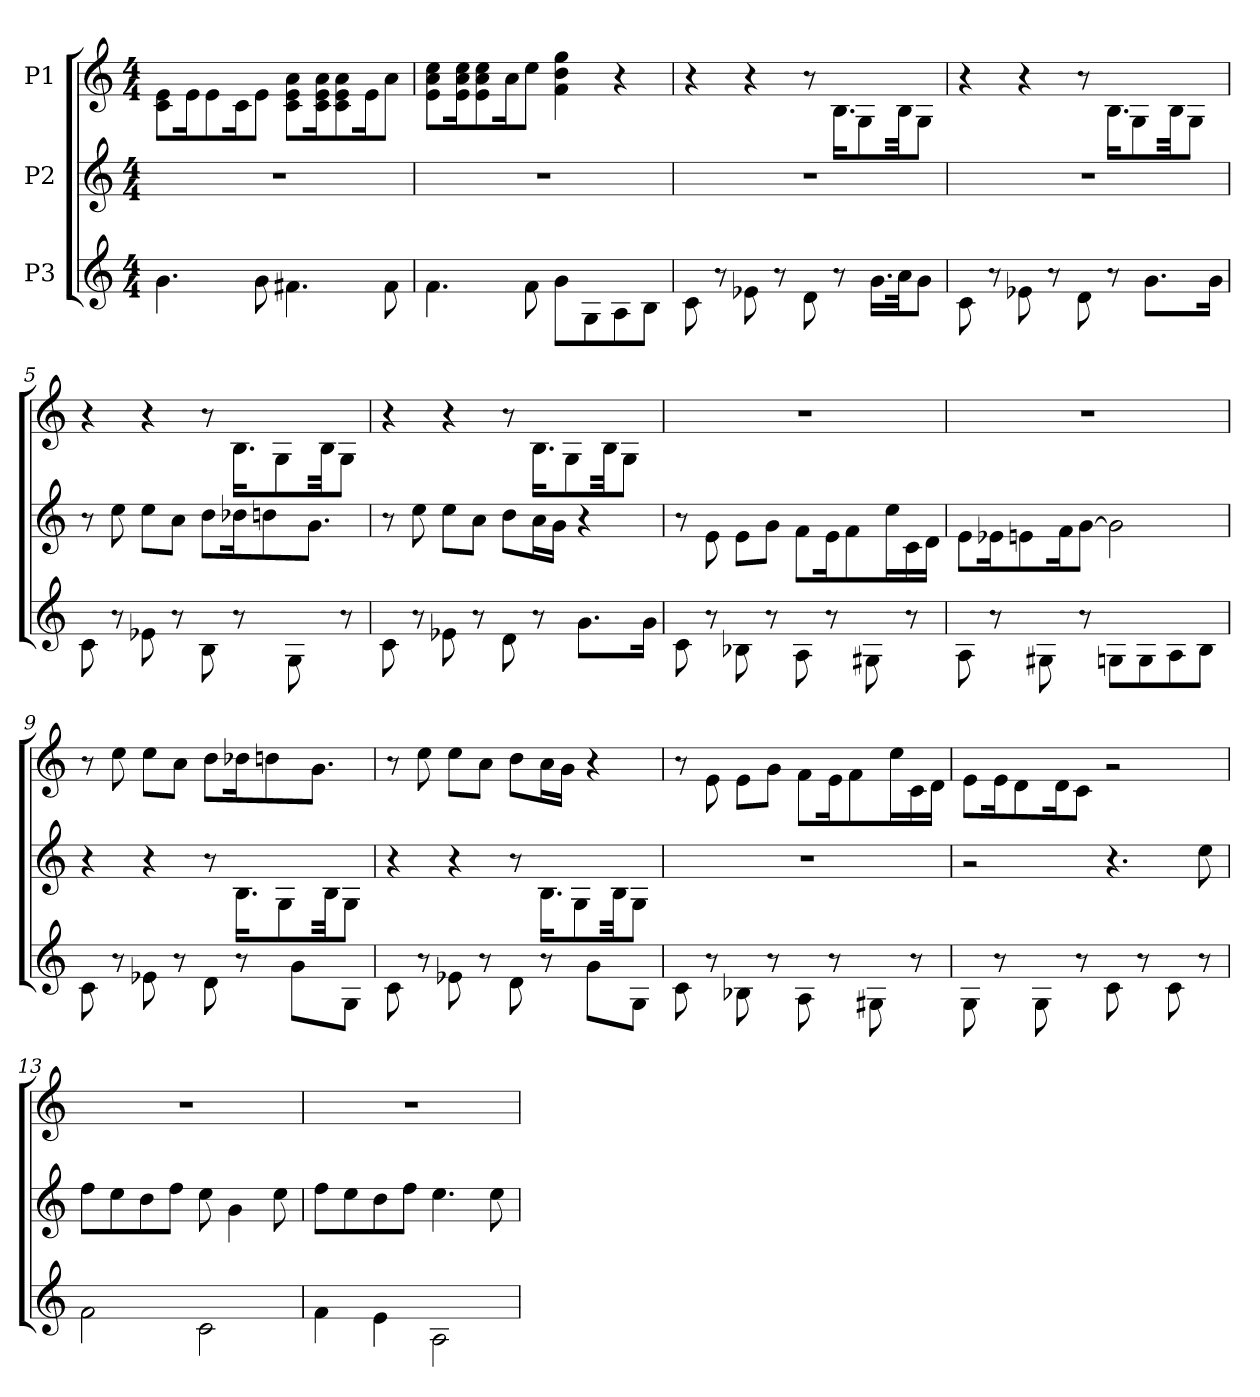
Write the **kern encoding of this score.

**kern	**kern	**kern
*part3	*part2	*part1
*staff3	*staff2	*staff1
*I"P3	*I"P2	*I"P1
!!LO:PB:g=z
*stria4	*stria4	*stria4
*	*	*
*k[]	*k[]	*k[]
*C:	*C:	*C:
*M4/4	*M4/4	*M4/4
*MM75	*MM75	*MM75
=1	=1	=1
4.gi\	1r	8cj\ 8ejL
.	.	16ej\k
.	.	8ej\
.	.	16cj\k
8gi\	.	8ej\J
4.f#i\	.	8cj\ 8ej 8ajL
.	.	16cj\ 16ej 16ajk
.	.	8cj\ 8ej 8aj
.	.	16ej\k
8f#i\	.	8aj\J
=2	=2	=2
4.fi\	1r	8ej\ 8aj 8ccjL
.	.	16ej\ 16aj 16ccjk
.	.	8ej\ 8aj 8ccj
.	.	16aj\k
8fi\	.	8ccj\J
8gi\L	.	4fj\ 4bj 4eej
8Gi\	.	.
8Ai\	.	4r
8Bi\J	.	.
=3	=3	=3
8ci\	1r	4r
8r	.	.
8e-i\	.	4r
8r	.	.
8di\	.	8r
8r	.	16.Bj\KL
.	.	8Gj\
16.gi\LL	.	.
32ai\Jk	.	32Bj\kk
8gi\J	.	8Gj\J
!!LO:LB:g=z
=4	=4	=4
8ci\	1r	4r
8r	.	.
8e-i\	.	4r
8r	.	.
8di\	.	8r
8r	.	16.Bj\KL
.	.	8Gj\
8.gi\L	.	.
.	.	32Bj\kk
.	.	8Gj\J
16gi\Jk	.	.
=5	=5	=5
8ci\	8r	4r
8r	8ccZ\	.
8e-i\	8ccZ\L	4r
8r	8aZ\J	.
8Bi\	8bZ\L	8r
8r	16b-Z\k	16.Bj\KL
.	8bZ\	.
.	.	8Gj\
8Gi\	.	.
.	8.gZ\J	.
.	.	32Bj\kk
8r	.	8Gj\J
=6	=6	=6
8ci\	8r	4r
8r	8ccZ\	.
8e-i\	8ccZ\L	4r
8r	8aZ\J	.
8di\	8bZ\L	8r
8r	16aZ\L	16.Bj\KL
.	16gZ\JJ	.
.	.	8Gj\
8.gi\L	4r	.
.	.	32Bj\kk
.	.	8Gj\J
16gi\Jk	.	.
!!LO:LB:g=z
=7	=7	=7
8ci\	8r	1r
8r	8eZ\	.
8B-i\	8eZ\L	.
8r	8gZ\J	.
8Ai\	8fZ\L	.
8r	16eZ\k	.
.	8fZ\	.
8G#i\	.	.
.	16ccZ\L	.
8r	16cZ\	.
.	16dZ\JJ	.
=8	=8	=8
8Ai\	8eZ\L	1r
8r	16e-Z\k	.
.	8eZ\	.
8G#i\	.	.
.	16fZ\k	.
8r	[8gZ\J	.
8Gi\L	2gZ\]	.
8Gi\	.	.
8Ai\	.	.
8Bi\J	.	.
=9	=9	=9
8ci\	4r	8r
8r	.	8ccj\
8e-i\	4r	8ccj\L
8r	.	8aj\J
8di\	8r	8bj\L
8r	16.BZ\KL	16b-j\k
.	.	8bj\
.	8GZ\	.
8gi\L	.	.
.	.	8.gj\J
.	32BZ\kk	.
8Gi\J	8GZ\J	.
!!LO:LB:g=z
=10	=10	=10
8ci\	4r	8r
8r	.	8ccj\
8e-i\	4r	8ccj\L
8r	.	8aj\J
8di\	8r	8bj\L
8r	16.BZ\KL	16aj\L
.	.	16gj\JJ
.	8GZ\	.
8gi\L	.	4r
.	32BZ\kk	.
8Gi\J	8GZ\J	.
=11	=11	=11
8ci\	1r	8r
8r	.	8ej\
8B-i\	.	8ej\L
8r	.	8gj\J
8Ai\	.	8fj\L
8r	.	16ej\k
.	.	8fj\
8G#i\	.	.
.	.	16ccj\L
8r	.	16cj\
.	.	16dj\JJ
=12	=12	=12
8Gi\	2r	8ej\L
8r	.	16ej\k
.	.	8dj\
8Gi\	.	.
.	.	16dj\k
8r	.	8cj\J
8ci\	4.r	2r
8r	.	.
8ci\	.	.
8r	8ccZ\	.
=13	=13	=13
2fi\	8ddZ\L	1r
.	8ccZ\	.
.	8bZ\	.
.	8ddZ\J	.
2ci\	8ccZ\	.
.	4gZ\	.
.	8ccZ\	.
!!LO:PB:g=z
=14	=14	=14
4fi\	8ddZ\L	1r
.	8ccZ\	.
4ei\	8bZ\	.
.	8ddZ\J	.
2Ai\	4.ccZ\	.
.	8ccZ\	.
=	=	=
*-	*-	*-
